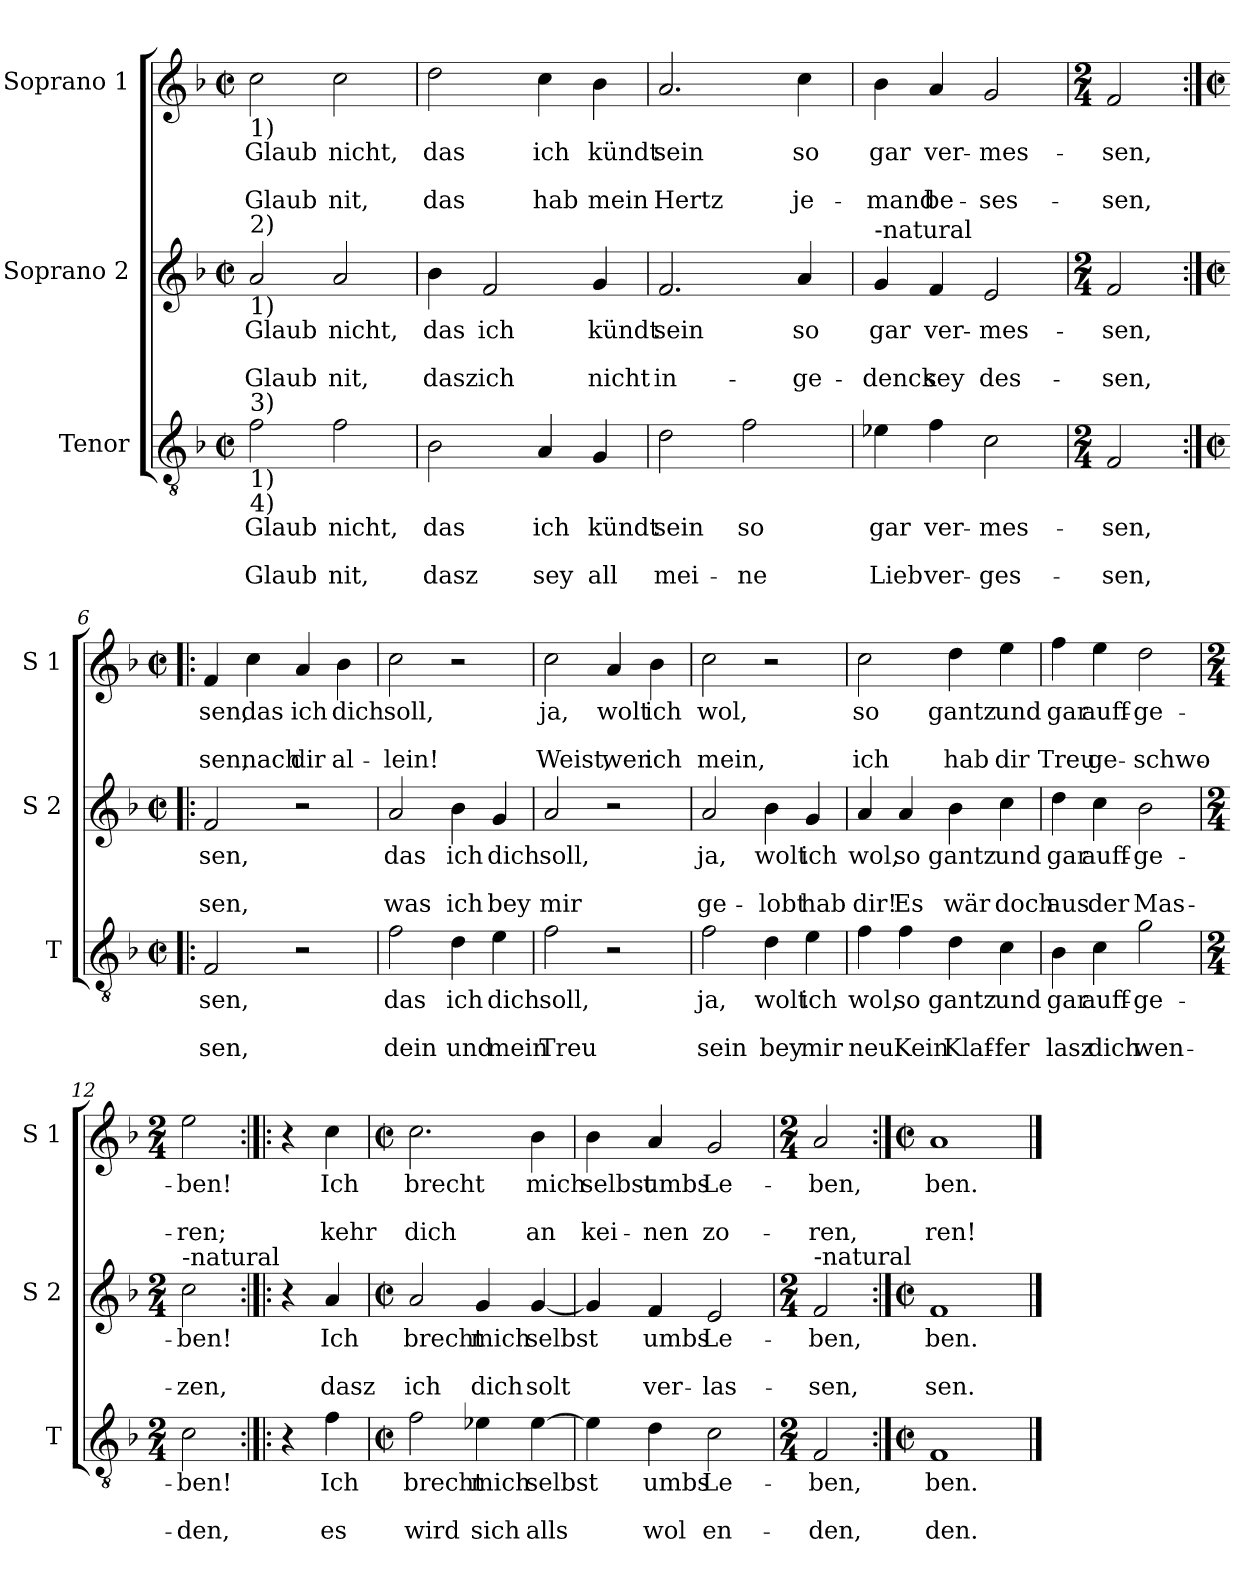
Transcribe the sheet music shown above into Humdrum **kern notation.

**kern	**text	**text	**text	**kern	**text	**text	**text	**kern	**text	**text	**text
*part3	*part3	*part3	*part3	*part2	*part2	*part2	*part2	*part1	*part1	*part1	*part1
*staff3	*staff3	*staff3	*staff3	*staff2	*staff2	*staff2	*staff2	*staff1	*staff1	*staff1	*staff1
*I"Tenor	*	*	*	*I"Soprano 2	*	*	*	*I"Soprano 1	*	*	*
*I'T	*	*	*	*I'S 2	*	*	*	*I'S 1	*	*	*
*clefGv2	*	*	*	*clefG2	*	*	*	*clefG2	*	*	*
*k[b-]	*	*	*	*k[b-]	*	*	*	*k[b-]	*	*	*
*F:	*	*	*	*F:	*	*	*	*F:	*	*	*
*M2/2	*	*	*	*M2/2	*	*	*	*M2/2	*	*	*
*met(c|)	*	*	*	*met(c|)	*	*	*	*met(c|)	*	*	*
=1	=1	=1	=1	=1	=1	=1	=1	=1	=1	=1	=1
!	!	!	!	!	!	!	!	!LO:TX:b:t=1)	!	!	!
!	!	!	!	!LO:TX:a:t=2)	!	!	!	!	!	!	!
!	!	!	!	!LO:TX:b:t=1)	!	!	!	!	!	!	!
!LO:TX:a:t=3)	!	!	!	!	!	!	!	!	!	!	!
!LO:TX:b:t=1)	!	!	!	!	!	!	!	!	!	!	!
!LO:TX:b:t=4)	!	!	!	!	!	!	!	!	!	!	!
!	!LO:LY:b	!	!LO:LY:b	!	!LO:LY:b	!	!LO:LY:b	!	!LO:LY:b	!	!LO:LY:b
2f\	Glaub	.	Glaub	2a/	Glaub	.	Glaub	2cc\	Glaub	.	Glaub
!	!LO:LY:b	!	!LO:LY:b	!	!LO:LY:b	!	!LO:LY:b	!	!LO:LY:b	!	!LO:LY:b
2f\	nicht,	.	nit,	2a/	nicht,	.	nit,	2cc\	nicht,	.	nit,
=2	=2	=2	=2	=2	=2	=2	=2	=2	=2	=2	=2
!	!LO:LY:b	!	!LO:LY:b	!	!LO:LY:b	!	!LO:LY:b	!	!LO:LY:b	!	!LO:LY:b
2B-\	das	.	dasz	4b-\	das	.	dasz	2dd\	das	.	das
!	!	!	!	!	!LO:LY:b	!	!LO:LY:b	!	!	!	!
.	.	.	.	2f/	ich	.	ich	.	.	.	.
!	!LO:LY:b	!	!LO:LY:b	!	!	!	!	!	!LO:LY:b	!	!LO:LY:b
4A/	ich	.	sey	.	.	.	.	4cc\	ich	.	hab
!	!LO:LY:b	!	!LO:LY:b	!	!LO:LY:b	!	!LO:LY:b	!	!LO:LY:b	!	!LO:LY:b
4G/	kündt	.	all	4g/	kündt	.	nicht	4b-\	kündt	.	mein
=3	=3	=3	=3	=3	=3	=3	=3	=3	=3	=3	=3
!	!LO:LY:b	!	!LO:LY:b	!	!LO:LY:b	!	!LO:LY:b	!	!LO:LY:b	!	!LO:LY:b
2d\	sein	.	mei-	2.f/	sein	.	in-	2.a/	sein	.	Hertz
!	!LO:LY:b	!	!LO:LY:b	!	!	!	!	!	!	!	!
2f\	so	.	-ne	.	.	.	.	.	.	.	.
!	!	!	!	!	!LO:LY:b	!	!LO:LY:b	!	!LO:LY:b	!	!LO:LY:b
.	.	.	.	4a/	so	.	-ge-	4cc\	so	.	je-
=4	=4	=4	=4	=4	=4	=4	=4	=4	=4	=4	=4
!	!	!	!	!LO:TX:a:t=-natural	!	!	!	!	!	!	!
!	!LO:LY:b	!	!LO:LY:b	!	!LO:LY:b	!	!LO:LY:b	!	!LO:LY:b	!	!LO:LY:b
4e-X\	gar	.	Lieb	4g/	gar	.	-denck	4b-\	gar	.	-mand
!	!LO:LY:b	!	!LO:LY:b	!	!LO:LY:b	!	!LO:LY:b	!	!LO:LY:b	!	!LO:LY:b
4f\	ver-	.	ver-	4f/	ver-	.	sey	4a/	ver-	.	be-
!	!LO:LY:b	!	!LO:LY:b	!	!LO:LY:b	!	!LO:LY:b	!	!LO:LY:b	!	!LO:LY:b
2c\	-mes-	.	-ges-	2e/	-mes-	.	des-	2g/	-mes-	.	-ses-
!!LO:LB:g=z
=5	=5	=5	=5	=5	=5	=5	=5	=5	=5	=5	=5
*M2/4	*	*	*	*M2/4	*	*	*	*M2/4	*	*	*
!	!LO:LY:b	!	!LO:LY:b	!	!LO:LY:b	!	!LO:LY:b	!	!LO:LY:b	!	!LO:LY:b
2F/	-sen,	.	-sen,	2f/	-sen,	.	-sen,	2f/	-sen,	.	-sen,
=6:|!|:	=6:|!|:	=6:|!|:	=6:|!|:	=6:|!|:	=6:|!|:	=6:|!|:	=6:|!|:	=6:|!|:	=6:|!|:	=6:|!|:	=6:|!|:
*M2/2	*	*	*	*M2/2	*	*	*	*M2/2	*	*	*
*met(c|)	*	*	*	*met(c|)	*	*	*	*met(c|)	*	*	*
!	!LO:LY:b	!	!LO:LY:b	!	!LO:LY:b	!	!LO:LY:b	!	!LO:LY:b	!	!LO:LY:b
2F/	sen,	.	sen,	2f/	sen,	.	sen,	4f/	sen,	.	sen,
!	!	!	!	!	!	!	!	!	!LO:LY:b	!	!LO:LY:b
.	.	.	.	.	.	.	.	4cc\	das	.	nach
!	!	!	!	!	!	!	!	!	!LO:LY:b	!	!LO:LY:b
2r	.	.	.	2r	.	.	.	4a/	ich	.	dir
!	!	!	!	!	!	!	!	!	!LO:LY:b	!	!LO:LY:b
.	.	.	.	.	.	.	.	4b-\	dich	.	al-
=7	=7	=7	=7	=7	=7	=7	=7	=7	=7	=7	=7
!	!LO:LY:b	!	!LO:LY:b	!	!LO:LY:b	!	!LO:LY:b	!	!LO:LY:b	!	!LO:LY:b
2f\	das	.	dein	2a/	das	.	was	2cc\	soll,	.	-lein!
!	!LO:LY:b	!	!LO:LY:b	!	!LO:LY:b	!	!LO:LY:b	!	!	!	!
4d\	ich	.	und	4b-\	ich	.	ich	2r	.	.	.
!	!LO:LY:b	!	!LO:LY:b	!	!LO:LY:b	!	!LO:LY:b	!	!	!	!
4e\	dich	.	mein	4g/	dich	.	bey	.	.	.	.
=8	=8	=8	=8	=8	=8	=8	=8	=8	=8	=8	=8
!	!LO:LY:b	!	!LO:LY:b	!	!LO:LY:b	!	!LO:LY:b	!	!LO:LY:b	!	!LO:LY:b
2f\	soll,	.	Treu	2a/	soll,	.	mir	2cc\	ja,	.	Weist,
!	!	!	!	!	!	!	!	!	!LO:LY:b	!	!LO:LY:b
2r	.	.	.	2r	.	.	.	4a/	wolt	.	wen
!	!	!	!	!	!	!	!	!	!LO:LY:b	!	!LO:LY:b
.	.	.	.	.	.	.	.	4b-\	ich	.	ich
!!LO:PB:g=z
=9	=9	=9	=9	=9	=9	=9	=9	=9	=9	=9	=9
!	!LO:LY:b	!	!LO:LY:b	!	!LO:LY:b	!	!LO:LY:b	!	!LO:LY:b	!	!LO:LY:b
2f\	ja,	.	sein	2a/	ja,	.	ge-	2cc\	wol,	.	mein,
!	!LO:LY:b	!	!LO:LY:b	!	!LO:LY:b	!	!LO:LY:b	!	!	!	!
4d\	wolt	.	bey	4b-\	wolt	.	-lobt	2r	.	.	.
!	!LO:LY:b	!	!LO:LY:b	!	!LO:LY:b	!	!LO:LY:b	!	!	!	!
4e\	ich	.	mir	4g/	ich	.	hab	.	.	.	.
=10	=10	=10	=10	=10	=10	=10	=10	=10	=10	=10	=10
!	!LO:LY:b	!	!LO:LY:b	!	!LO:LY:b	!	!LO:LY:b	!	!LO:LY:b	!	!LO:LY:b
4f\	wol,	.	neu.	4a/	wol,	.	dir!	2cc\	so	.	ich
!	!LO:LY:b	!	!LO:LY:b	!	!LO:LY:b	!	!LO:LY:b	!	!	!	!
4f\	so	.	Kein	4a/	so	.	Es	.	.	.	.
!	!LO:LY:b	!	!LO:LY:b	!	!LO:LY:b	!	!LO:LY:b	!	!LO:LY:b	!	!LO:LY:b
4d\	gantz	.	Klaf-	4b-\	gantz	.	wär	4dd\	gantz	.	hab
!	!LO:LY:b	!	!LO:LY:b	!	!LO:LY:b	!	!LO:LY:b	!	!LO:LY:b	!	!LO:LY:b
4c\	und	.	-fer	4cc\	und	.	doch	4ee\	und	.	dir
=11	=11	=11	=11	=11	=11	=11	=11	=11	=11	=11	=11
!	!LO:LY:b	!	!LO:LY:b	!	!LO:LY:b	!	!LO:LY:b	!	!LO:LY:b	!	!LO:LY:b
4B-\	gar	.	lasz	4dd\	gar	.	aus	4ff\	gar	.	Treu
!	!LO:LY:b	!	!LO:LY:b	!	!LO:LY:b	!	!LO:LY:b	!	!LO:LY:b	!	!LO:LY:b
4c\	auff-	.	dich	4cc\	auff-	.	der	4ee\	auff-	.	ge-
!	!LO:LY:b	!	!LO:LY:b	!	!LO:LY:b	!	!LO:LY:b	!	!LO:LY:b	!	!LO:LY:b
2g\	-ge-	.	wen-	2b-\	-ge-	.	Mas-	2dd\	-ge-	.	-schwo-
=12	=12	=12	=12	=12	=12	=12	=12	=12	=12	=12	=12
*M2/4	*	*	*	*M2/4	*	*	*	*M2/4	*	*	*
!	!	!	!	!LO:TX:a:t=-natural	!	!	!	!	!	!	!
!	!LO:LY:b	!	!LO:LY:b	!	!LO:LY:b	!	!LO:LY:b	!	!LO:LY:b	!	!LO:LY:b
2c\	-ben!	.	-den,	2cc\	-ben!	.	-zen,	2ee\	-ben!	.	-ren;
!!LO:LB:g=z
=13:|!|:	=13:|!|:	=13:|!|:	=13:|!|:	=13:|!|:	=13:|!|:	=13:|!|:	=13:|!|:	=13:|!|:	=13:|!|:	=13:|!|:	=13:|!|:
4r	.	.	.	4r	.	.	.	4r	.	.	.
!	!LO:LY:b	!	!LO:LY:b	!	!LO:LY:b	!	!LO:LY:b	!	!LO:LY:b	!	!LO:LY:b
4f\	Ich	.	es	4a/	Ich	.	dasz	4cc\	Ich	.	kehr
=14	=14	=14	=14	=14	=14	=14	=14	=14	=14	=14	=14
*M2/2	*	*	*	*M2/2	*	*	*	*M2/2	*	*	*
*met(c|)	*	*	*	*met(c|)	*	*	*	*met(c|)	*	*	*
!	!LO:LY:b	!	!LO:LY:b	!	!LO:LY:b	!	!LO:LY:b	!	!LO:LY:b	!	!LO:LY:b
2f\	brecht	.	wird	2a/	brecht	.	ich	2.cc\	brecht	.	dich
!	!LO:LY:b	!	!LO:LY:b	!	!LO:LY:b	!	!LO:LY:b	!	!	!	!
4e-X\	mich	.	sich	4g/	mich	.	dich	.	.	.	.
!	!LO:LY:b	!	!LO:LY:b	!	!LO:LY:b	!	!LO:LY:b	!	!LO:LY:b	!	!LO:LY:b
[4e-\	selbst	.	alls	[4g/	selbst	.	solt	4b-\	mich	.	an
=15	=15	=15	=15	=15	=15	=15	=15	=15	=15	=15	=15
!	!	!	!	!	!	!	!	!	!LO:LY:b	!	!LO:LY:b
4e-\]	.	.	.	4g/]	.	.	.	4b-\	selbst	.	kei-
!	!LO:LY:b	!	!LO:LY:b	!	!LO:LY:b	!	!LO:LY:b	!	!LO:LY:b	!	!LO:LY:b
4d\	umbs	.	wol	4f/	umbs	.	ver-	4a/	umbs	.	-nen
!	!LO:LY:b	!	!LO:LY:b	!	!LO:LY:b	!	!LO:LY:b	!	!LO:LY:b	!	!LO:LY:b
2c\	Le-	.	en-	2e/	Le-	.	-las-	2g/	Le-	.	zo-
=16	=16	=16	=16	=16	=16	=16	=16	=16	=16	=16	=16
*M2/4	*	*	*	*M2/4	*	*	*	*M2/4	*	*	*
!	!	!	!	!LO:TX:a:t=-natural	!	!	!	!	!	!	!
!	!LO:LY:b	!	!LO:LY:b	!	!LO:LY:b	!	!LO:LY:b	!	!LO:LY:b	!	!LO:LY:b
2F/	-ben,	.	-den,	2f/	-ben,	.	-sen,	2a/	-ben,	.	-ren,
=17:|!	=17:|!	=17:|!	=17:|!	=17:|!	=17:|!	=17:|!	=17:|!	=17:|!	=17:|!	=17:|!	=17:|!
*M2/2	*	*	*	*M2/2	*	*	*	*M2/2	*	*	*
*met(c|)	*	*	*	*met(c|)	*	*	*	*met(c|)	*	*	*
!	!LO:LY:b	!	!LO:LY:b	!	!LO:LY:b	!	!LO:LY:b	!	!LO:LY:b	!	!LO:LY:b
1F	ben.	.	den.	1f	ben.	.	sen.	1a	ben.	.	ren!
==	==	==	==	==	==	==	==	==	==	==	==
*-	*-	*-	*-	*-	*-	*-	*-	*-	*-	*-	*-
